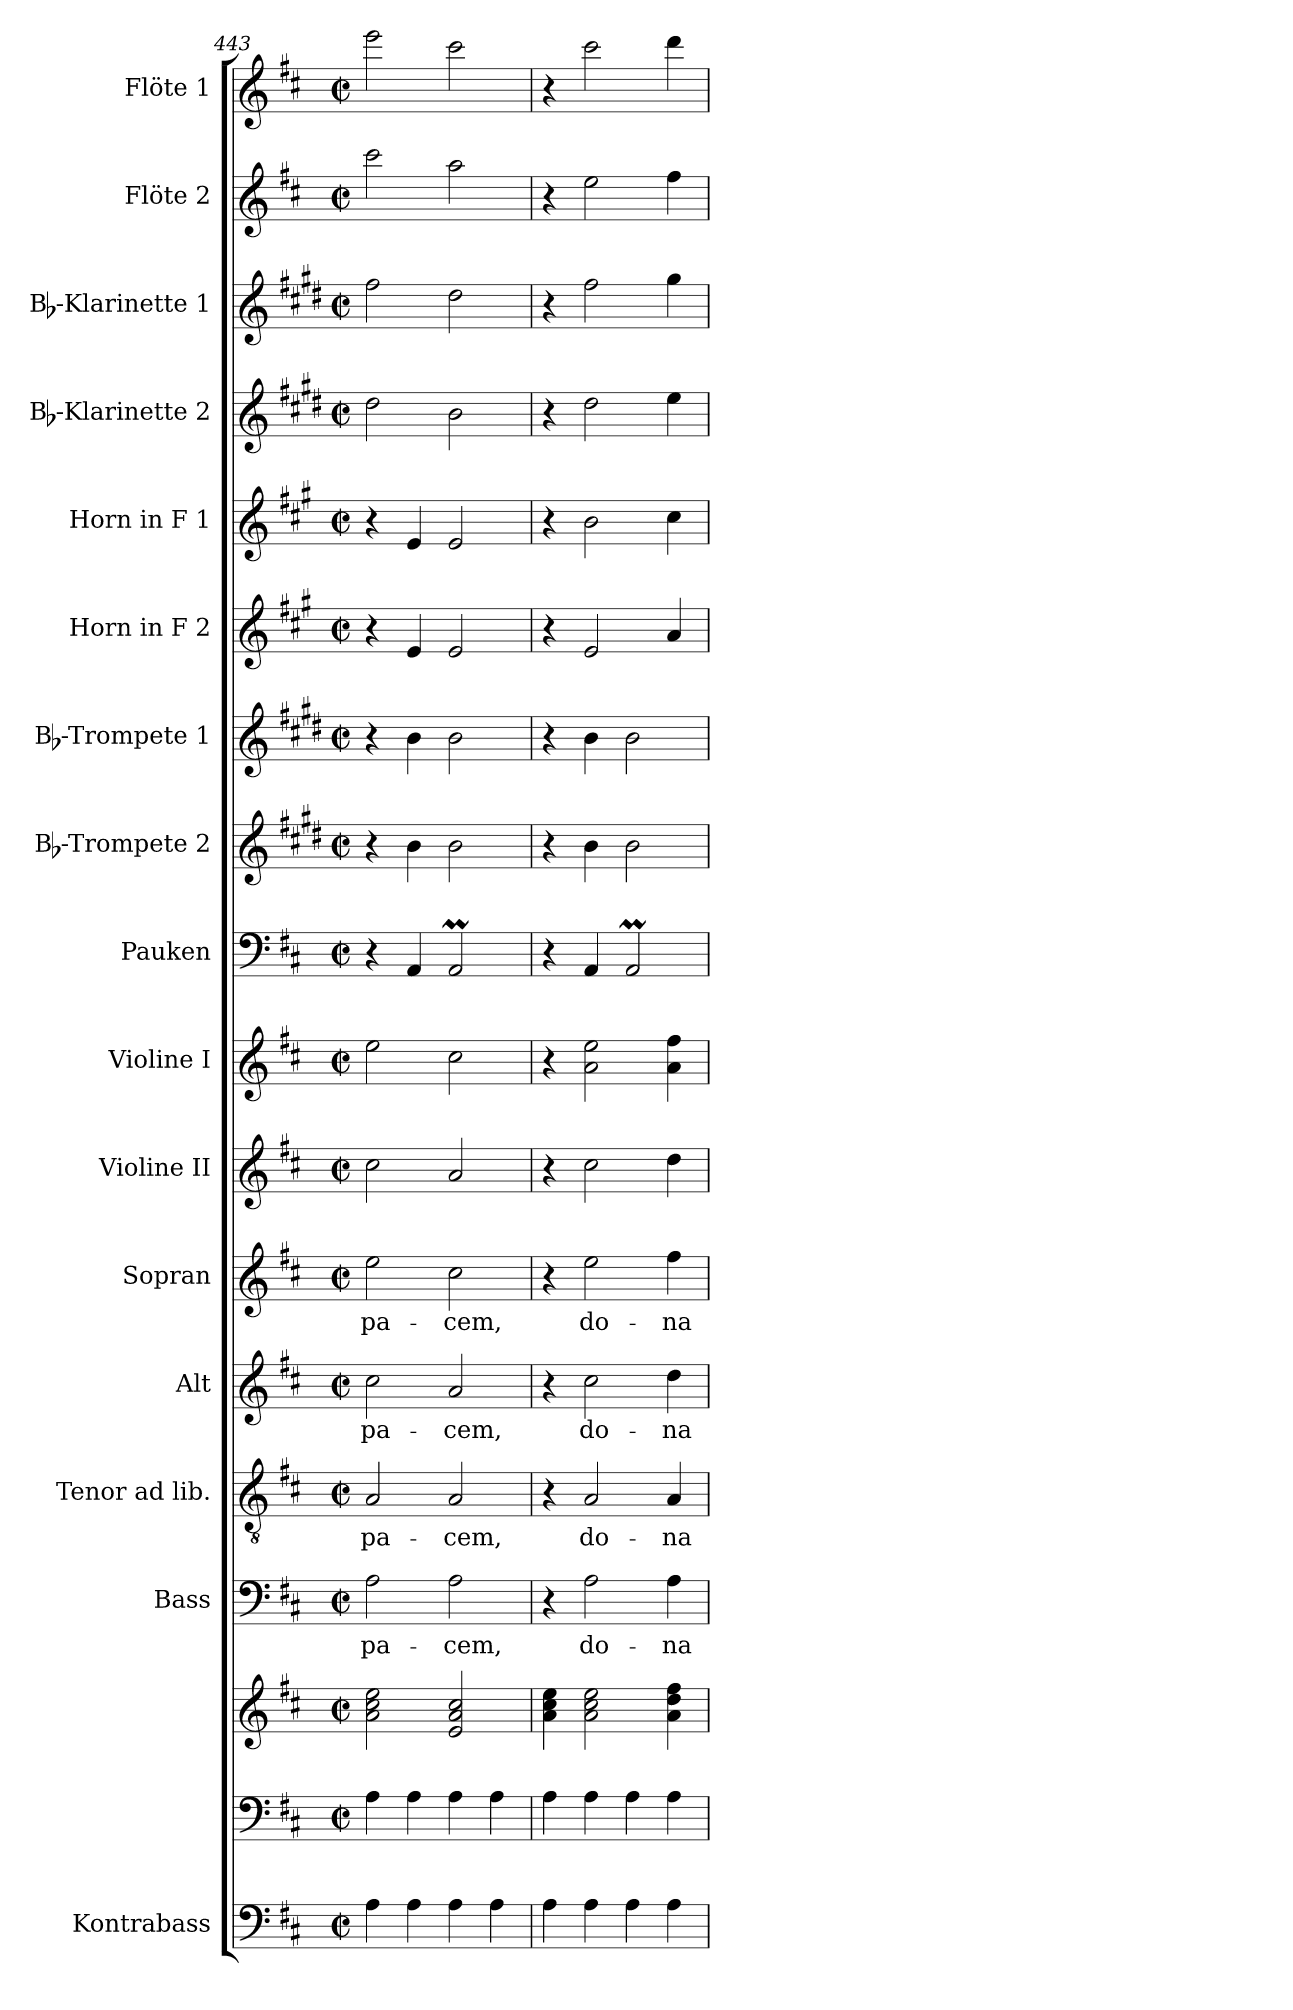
**kern	**kern	**kern	**kern	**text	**kern	**text	**kern	**text	**kern	**text	**kern	**kern	**kern	**kern	**kern	**kern	**kern	**kern	**kern	**kern	**kern
*part17	*part16	*part16	*part15	*part15	*part14	*part14	*part13	*part13	*part12	*part12	*part11	*part10	*part9	*part8	*part7	*part6	*part5	*part4	*part3	*part2	*part1
*staff18	*staff17	*staff16	*staff15	*staff15	*staff14	*staff14	*staff13	*staff13	*staff12	*staff12	*staff11	*staff10	*staff9	*staff8	*staff7	*staff6	*staff5	*staff4	*staff3	*staff2	*staff1
*I"Kontrabass	*	*	*I"Bass	*	*I"Tenor ad lib.	*	*I"Alt	*	*I"Sopran	*	*I"Violine II	*I"Violine I	*I"Pauken	*I"Bb-Trompete 2	*I"Bb-Trompete 1	*I"Horn in F 2	*I"Horn in F 1	*I"Bb-Klarinette 2	*I"Bb-Klarinette 1	*I"Flöte 2	*I"Flöte 1
*I'Kb.	*	*	*I'B.	*	*I'T.	*	*I'A.	*	*I'S.	*	*I'Vl. II	*I'Vl. I	*I'Pk.	*I'Bb Trp. 2	*I'Bb Trp. 1	*	*	*I'Bb Kl. 2	*I'Bb Kl. 1	*I'Fl. 2	*I'Fl. 1
*clefF4	*clefF4	*clefG2	*clefF4	*	*clefGv2	*	*clefG2	*	*clefG2	*	*clefG2	*clefG2	*clefF4	*clefG2	*clefG2	*clefG2	*clefG2	*clefG2	*clefG2	*clefG2	*clefG2
*ITrd7c12	*	*	*	*	*	*	*	*	*	*	*	*	*	*ITrd1c2	*ITrd1c2	*ITrd4c7	*ITrd4c7	*ITrd1c2	*ITrd1c2	*	*
*k[f#c#]	*k[f#c#]	*k[f#c#]	*k[f#c#]	*	*k[f#c#]	*	*k[f#c#]	*	*k[f#c#]	*	*k[f#c#]	*k[f#c#]	*k[f#c#]	*k[f#c#]	*k[f#c#]	*k[f#c#]	*k[f#c#]	*k[f#c#]	*k[f#c#]	*k[f#c#]	*k[f#c#]
*D:	*D:	*D:	*D:	*	*D:	*	*D:	*	*D:	*	*D:	*D:	*D:	*D:	*D:	*D:	*D:	*D:	*D:	*D:	*D:
*M2/2	*M2/2	*M2/2	*M2/2	*	*M2/2	*	*M2/2	*	*M2/2	*	*M2/2	*M2/2	*M2/2	*M2/2	*M2/2	*M2/2	*M2/2	*M2/2	*M2/2	*M2/2	*M2/2
*met(c|)	*met(c|)	*met(c|)	*met(c|)	*	*met(c|)	*	*met(c|)	*	*met(c|)	*	*met(c|)	*met(c|)	*met(c|)	*met(c|)	*met(c|)	*met(c|)	*met(c|)	*met(c|)	*met(c|)	*met(c|)	*met(c|)
=443	=443	=443	=443	=443	=443	=443	=443	=443	=443	=443	=443	=443	=443	=443	=443	=443	=443	=443	=443	=443	=443
!	!	!	!	!LO:LY:b	!	!LO:LY:b	!	!LO:LY:b	!	!LO:LY:b	!	!	!	!	!	!	!	!	!	!	!
4AA\	4A\	2a\ 2cc#\ 2ee\	2A\	pa-	2A/	pa-	2cc#\	pa-	2ee\	pa-	2cc#\	2ee\	4r	4r	4r	4r	4r	2cc#\	2ee\	2ccc#\	2eee\
4AA\	4A\	.	.	.	.	.	.	.	.	.	.	.	4AA/	4a\	4a\	4A/	4A/	.	.	.	.
!	!	!	!	!LO:LY:b	!	!LO:LY:b	!	!LO:LY:b	!	!LO:LY:b	!	!	!	!	!	!	!	!	!	!	!
4AA\	4A\	2e/ 2a/ 2cc#/	2A\	-cem,	2A/	-cem,	2a/	-cem,	2cc#\	-cem,	2a/	2cc#\	2AAM/	2a\	2a\	2A/	2A/	2a\	2cc#\	2aa\	2ccc#\
4AA\	4A\	.	.	.	.	.	.	.	.	.	.	.	.	.	.	.	.	.	.	.	.
=444	=444	=444	=444	=444	=444	=444	=444	=444	=444	=444	=444	=444	=444	=444	=444	=444	=444	=444	=444	=444	=444
4AA\	4A\	4a\ 4cc#\ 4ee\	4r	.	4r	.	4r	.	4r	.	4r	4r	4r	4r	4r	4r	4r	4r	4r	4r	4r
!	!	!	!	!LO:LY:b	!	!LO:LY:b	!	!LO:LY:b	!	!LO:LY:b	!	!	!	!	!	!	!	!	!	!	!
4AA\	4A\	2a\ 2cc#\ 2ee\	2A\	do-	2A/	do-	2cc#\	do-	2ee\	do-	2cc#\	2a\ 2ee\	4AA/	4a\	4a\	2A/	2e\	2cc#\	2ee\	2ee\	2ccc#\
4AA\	4A\	.	.	.	.	.	.	.	.	.	.	.	2AAM/	2a\	2a\	.	.	.	.	.	.
!	!	!	!	!LO:LY:b	!	!LO:LY:b	!	!LO:LY:b	!	!LO:LY:b	!	!	!	!	!	!	!	!	!	!	!
4AA\	4A\	4a\ 4dd\ 4ff#\	4A\	-na	4A/	-na	4dd\	-na	4ff#\	-na	4dd\	4a\ 4ff#\	.	.	.	4d/	4f#\	4dd\	4ff#\	4ff#\	4ddd\
=	=	=	=	=	=	=	=	=	=	=	=	=	=	=	=	=	=	=	=	=	=
*-	*-	*-	*-	*-	*-	*-	*-	*-	*-	*-	*-	*-	*-	*-	*-	*-	*-	*-	*-	*-	*-
